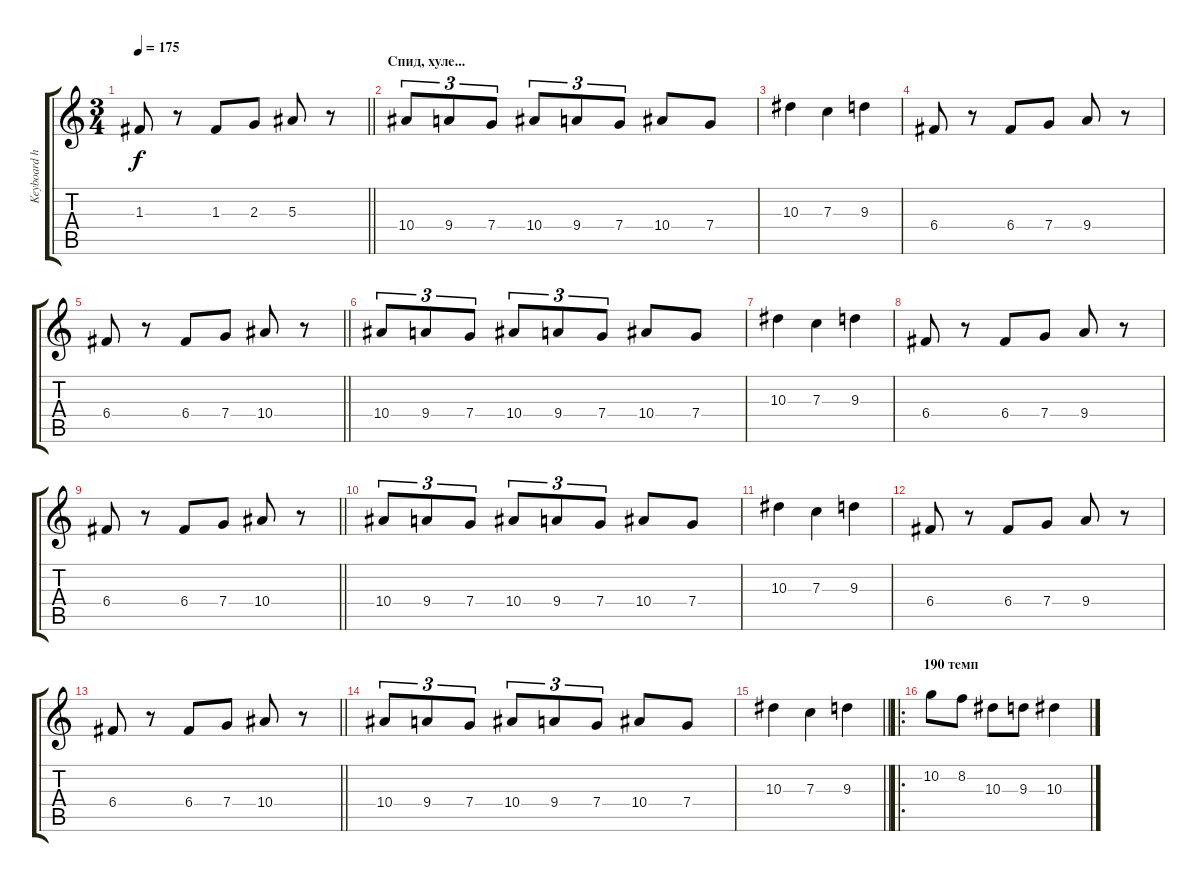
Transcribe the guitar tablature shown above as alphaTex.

\track ("Keyboard hight" "Keyboard h") {instrument acousticgrandpiano}
\staff {score tabs}
\tuning (D5 A4 F4 C4 G3 D3) {hide}
\ts (3 4)
\tempo 175
\clef g2
\barLineRight lightlight
\ks c
1.3.8{dy f} r.8 1.3.8 2.3.8 5.3.8 r.8 |
\section ("" "Спид, хуле...")
10.4.8{tu (3 2)} 9.4.8{tu (3 2)} 7.4.8{tu (3 2)} 10.4.8{tu (3 2)} 9.4.8{tu (3 2)} 7.4.8{tu (3 2)} 10.4.8 7.4.8 |
10.3.4 7.3.4 9.3.4 |
6.4.8 r.8 6.4.8 7.4.8 9.4.8 r.8 |
\barLineRight lightlight
6.4.8 r.8 6.4.8 7.4.8 10.4.8 r.8 |
10.4.8{tu (3 2)} 9.4.8{tu (3 2)} 7.4.8{tu (3 2)} 10.4.8{tu (3 2)} 9.4.8{tu (3 2)} 7.4.8{tu (3 2)} 10.4.8 7.4.8 |
10.3.4 7.3.4 9.3.4 |
6.4.8 r.8 6.4.8 7.4.8 9.4.8 r.8 |
\barLineRight lightlight
6.4.8 r.8 6.4.8 7.4.8 10.4.8 r.8 |
10.4.8{tu (3 2)} 9.4.8{tu (3 2)} 7.4.8{tu (3 2)} 10.4.8{tu (3 2)} 9.4.8{tu (3 2)} 7.4.8{tu (3 2)} 10.4.8 7.4.8 |
10.3.4 7.3.4 9.3.4 |
6.4.8 r.8 6.4.8 7.4.8 9.4.8 r.8 |
\barLineRight lightlight
6.4.8 r.8 6.4.8 7.4.8 10.4.8 r.8 |
10.4.8{tu (3 2)} 9.4.8{tu (3 2)} 7.4.8{tu (3 2)} 10.4.8{tu (3 2)} 9.4.8{tu (3 2)} 7.4.8{tu (3 2)} 10.4.8 7.4.8 |
\barLineRight lightlight
10.3.4 7.3.4 9.3.4 |
\ro
\section ("" "190 темп")
10.2.8 8.2.8 10.3.8 9.3.8 10.3.4
